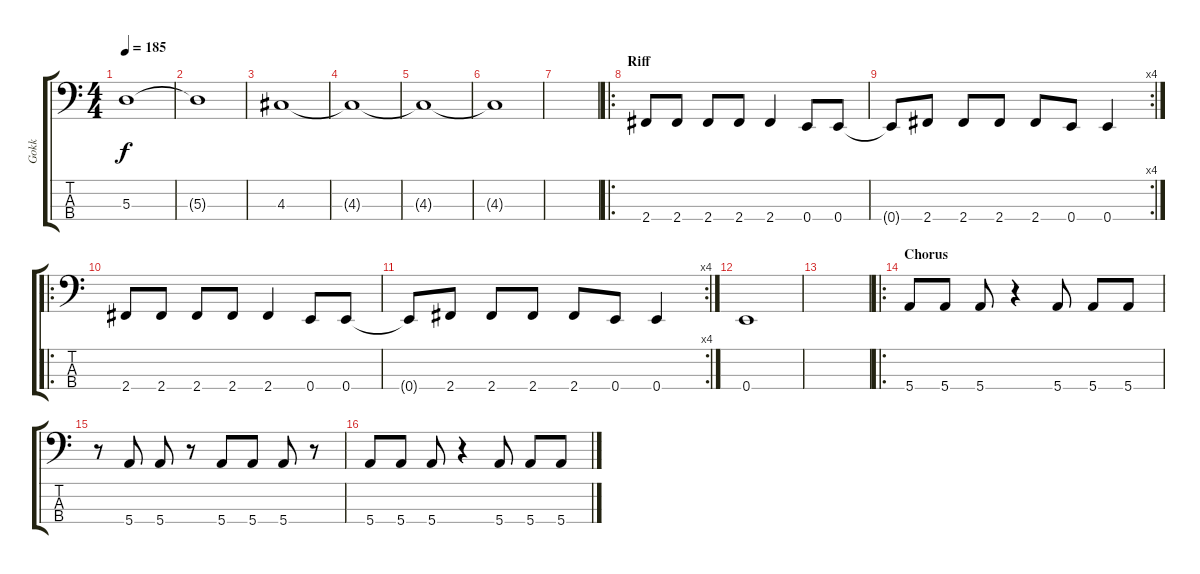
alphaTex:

\track ("Gokk" "Gokk") {instrument electricbassfinger}
\staff {score tabs}
\tuning (G2 D2 A1 E1) {hide}
\ts (4 4)
\tempo 185
\clef f4
\ks c
5.3{t}.1{dy f} |
5.3{t}.1 |
4.3.1 |
4.3{t}.1 |
4.3{t}.1 |
4.3{t}.1 |
|
\ro
\section ("" "Riff")
2.4.8 2.4.8 2.4.8 2.4.8 2.4.4 0.4.8 0.4.8 |
\rc 4
0.4{t}.8 2.4.8 2.4.8 2.4.8 2.4.8 0.4.8 0.4.4 |
\ro
2.4.8 2.4.8 2.4.8 2.4.8 2.4.4 0.4.8 0.4.8 |
\rc 4
0.4{t}.8 2.4.8 2.4.8 2.4.8 2.4.8 0.4.8 0.4.4 |
0.4.1 |
|
\ro
\section ("" "Chorus")
5.4.8 5.4.8 5.4.8 r.4 5.4.8 5.4.8 5.4.8 |
r.8 5.4.8 5.4.8 r.8 5.4.8 5.4.8 5.4.8 r.8 |
5.4.8 5.4.8 5.4.8 r.4 5.4.8 5.4.8 5.4.8
